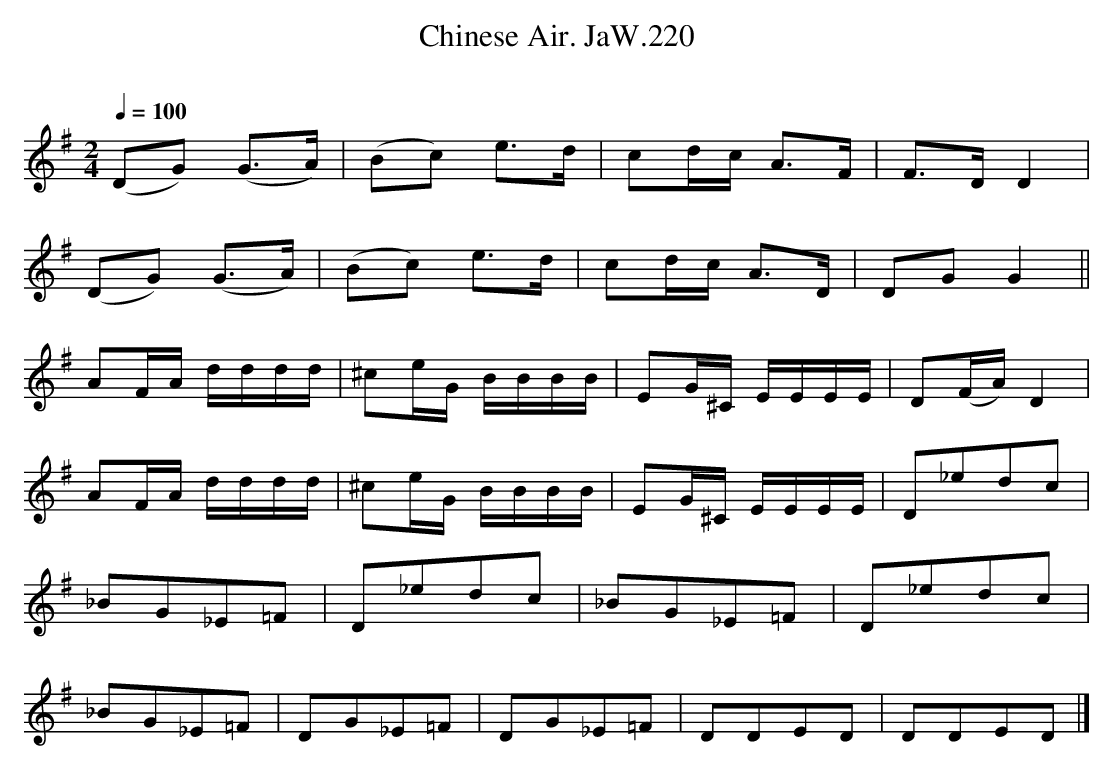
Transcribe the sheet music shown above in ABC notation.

X:1
T:Chinese Air. JaW.220
M:2/4
L:1/8
Q:1/4=100
O:
K:G
(DG) (G>A)|(Bc) e>d|cd/c/ A>F|F>D D2|
(DG) (G>A)|(Bc) e>d|cd/c/ A>D|DG G2||
AF/A/ d/d/d/d/|^ce/G/ B/B/B/B/|EG/^C/ E/E/E/E/|D(F/A/) D2|
AF/A/ d/d/d/d/|^ce/G/ B/B/B/B/|EG/^C/ E/E/E/E/|D_edc|
_BG_E=F|D_edc|_BG_E=F|D_edc|
_BG_E=F|DG_E=F|DG_E=F|DDED|DDED|]
